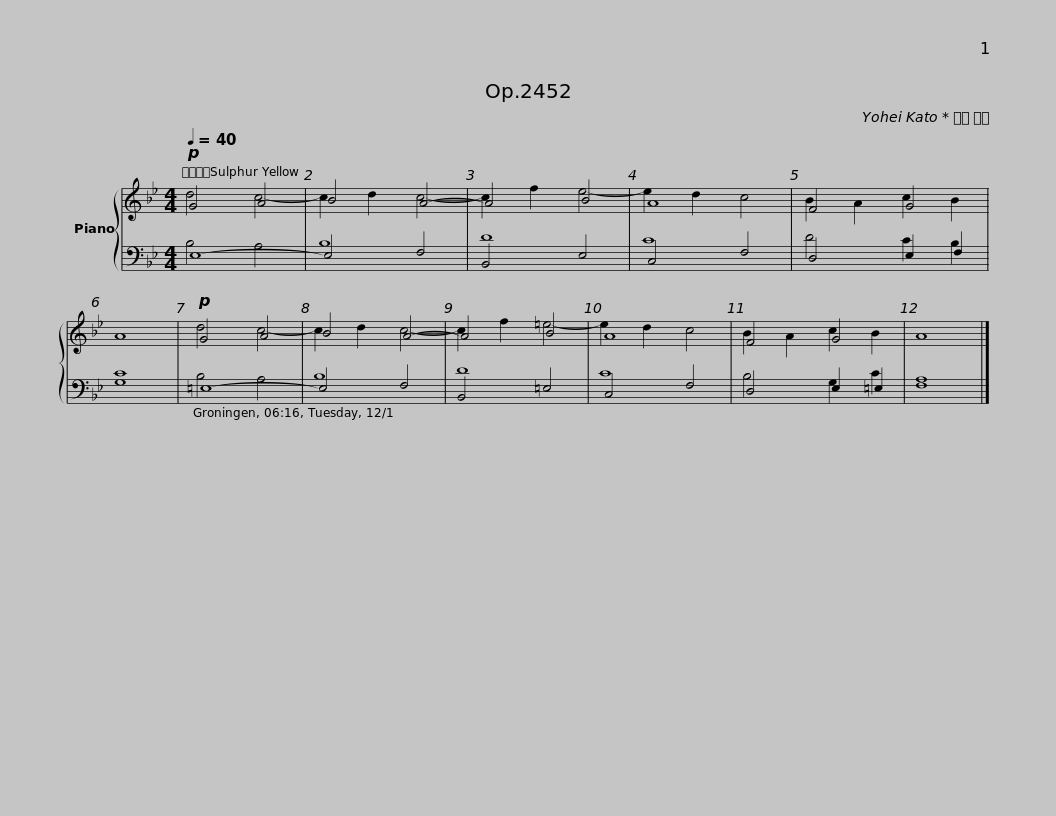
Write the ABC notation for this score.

X:1
%%score { ( 1 2 ) | ( 3 4 ) }
L:1/8
Q:1/4=40
M:4/4
I:linebreak $
K:Bb
V:1 treble
V:2 treble
V:3 bass
V:4 bass
V:1
!p! G4 A4 | B4 A4- | A4 B4 | A8 | F4 G4 | %5
 A8 |$!p! G4 A4 | B4 A4- | A4 B4 | A8 | %10
 F4 G4 | A8 |] %12
V:2
 d4 c4- | c2 d2 c4- | c2 f2 e4- | e2 d2 c4 | B2 A2 c2 B2 | %5
 x8 |$ d4 c4- | c2 d2 c4- | c2 f2 =e4- | e2 d2 c4 | %10
 B2 A2 c2 B2 | x8 |] %12
V:3
 E,8- | E,4 F,4 | B,,4 E,4 | C,4 F,4 | D,4 E,2 F,2 | %5
 [G,C]8 |$ =E,8- | E,4 F,4 | B,,4 =E,4 | C,4 F,4 | %10
 D,4 E,2 =E,2 | [F,A,]8 |] %12
V:4
 B,4 A,4 | B,8 | D8 | C8 | D4 C2 B,2 | %5
 x8 |$ B,4 A,4 | B,8 | D8 | C8 | %10
 B,4 G,2 C2 | x8 |] %12
